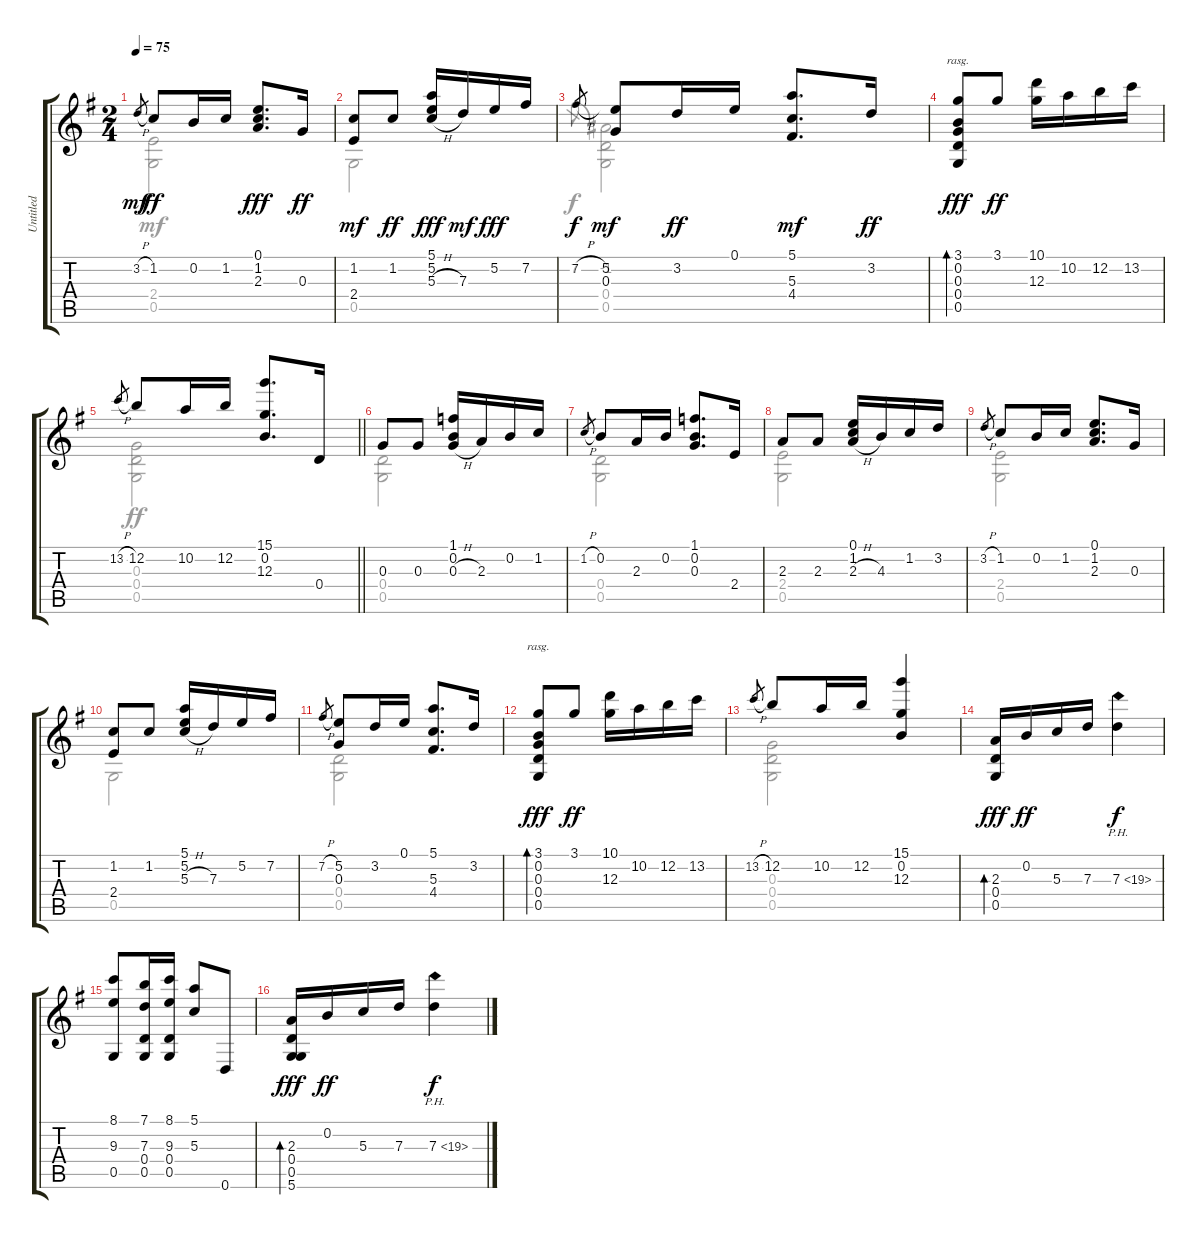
\track ("Untitled" "Untitled") {instrument acousticguitarnylon}
\staff {score tabs}
\tuning (E4 B3 G3 D3 G2 D2) {hide}
\voice
\ts (2 4)
\tempo 75
\clef g2
\ks g
3.2{h}.8{gr dy mf} 1.2.8{dy ff} 0.2.16 1.2.16 (0.1 1.2 2.3).8{d dy fff} 0.3.16{dy ff} |
(1.2 2.4).8{dy mf} 1.2.8{dy ff} (5.1 5.2 5.3{h}).16{dy fff} 7.3.16{dy mf} 5.2.16{dy fff} 7.2.16 |
7.2{h}.8{gr dy f} (5.2 0.3).8{dy mf} 3.2.16{dy ff} 0.1.16 (5.1 5.3 4.4).8{d dy mf} 3.2.16{dy ff} |
(3.1 0.2 0.3 0.4 0.5).8{bd 60 rasg ii dy fff} 3.1.8{dy ff} (10.1 12.3).16 10.2.16 12.2.16 13.2.16 |
\barLineRight lightlight
13.2{h}.8{gr} 12.2.8 10.2.16 12.2.16 (15.1 0.2 12.3).8{d} 0.4.16 |
0.3.8 0.3.8 (1.1 0.2 0.3{h}).16 2.3.16 0.2.16 1.2.16 |
1.2{h}.8{gr} 0.2.8 2.3.16 0.2.16 (1.1 0.2 0.3).8{d} 2.4.16 |
2.3.8 2.3.8 (0.1 1.2 2.3{h}).16 4.3.16 1.2.16 3.2.16 |
3.2{h}.8{gr} 1.2.8 0.2.16 1.2.16 (0.1 1.2 2.3).8{d} 0.3.16 |
(1.2 2.4).8 1.2.8 (5.1 5.2 5.3{h}).16 7.3.16 5.2.16 7.2.16 |
7.2{h}.8{gr} (5.2 0.3).8 3.2.16 0.1.16 (5.1 5.3 4.4).8{d} 3.2.16 |
(3.1 0.2 0.3 0.4 0.5).8{bd 60 rasg ii dy fff} 3.1.8{dy ff} (10.1 12.3).16 10.2.16 12.2.16 13.2.16 |
13.2{h}.8{gr} 12.2.8 10.2.16 12.2.16 (15.1 0.2 12.3).4 |
(2.3 0.4 0.5).16{bd 240 dy fff} 0.2.16{dy ff} 5.3.16 7.3.16 7.3{ph 12}.4{dy f} |
(8.1 9.3 0.5).8 (7.1 7.3 0.4 0.5).16 (8.1 9.3 0.4 0.5).16 (5.1 5.3).8 0.6.8 |
(2.3 0.4 0.5 5.6).16{bd 240 dy fff} 0.2.16{dy ff} 5.3.16 7.3.16 7.3{ph 12}.4{dy f}
\voice
\clef g2
\ottava regular
\simile none
\ks g
(2.4 0.5).2{dy mf} |
0.5.2 |
7.2{h}.8{gr dy f} (-1.2 0.4 0.5).2{dy mf} |
|
\barLineRight lightlight
(0.3 0.4 0.5).2{dy ff} |
(0.4 0.5).2 |
(0.4 0.5).2 |
(2.4 0.5).2 |
(2.4 0.5).2 |
0.5.2 |
(0.4 0.5).2 |
|
(0.3 0.4 0.5).2 |
|
|
